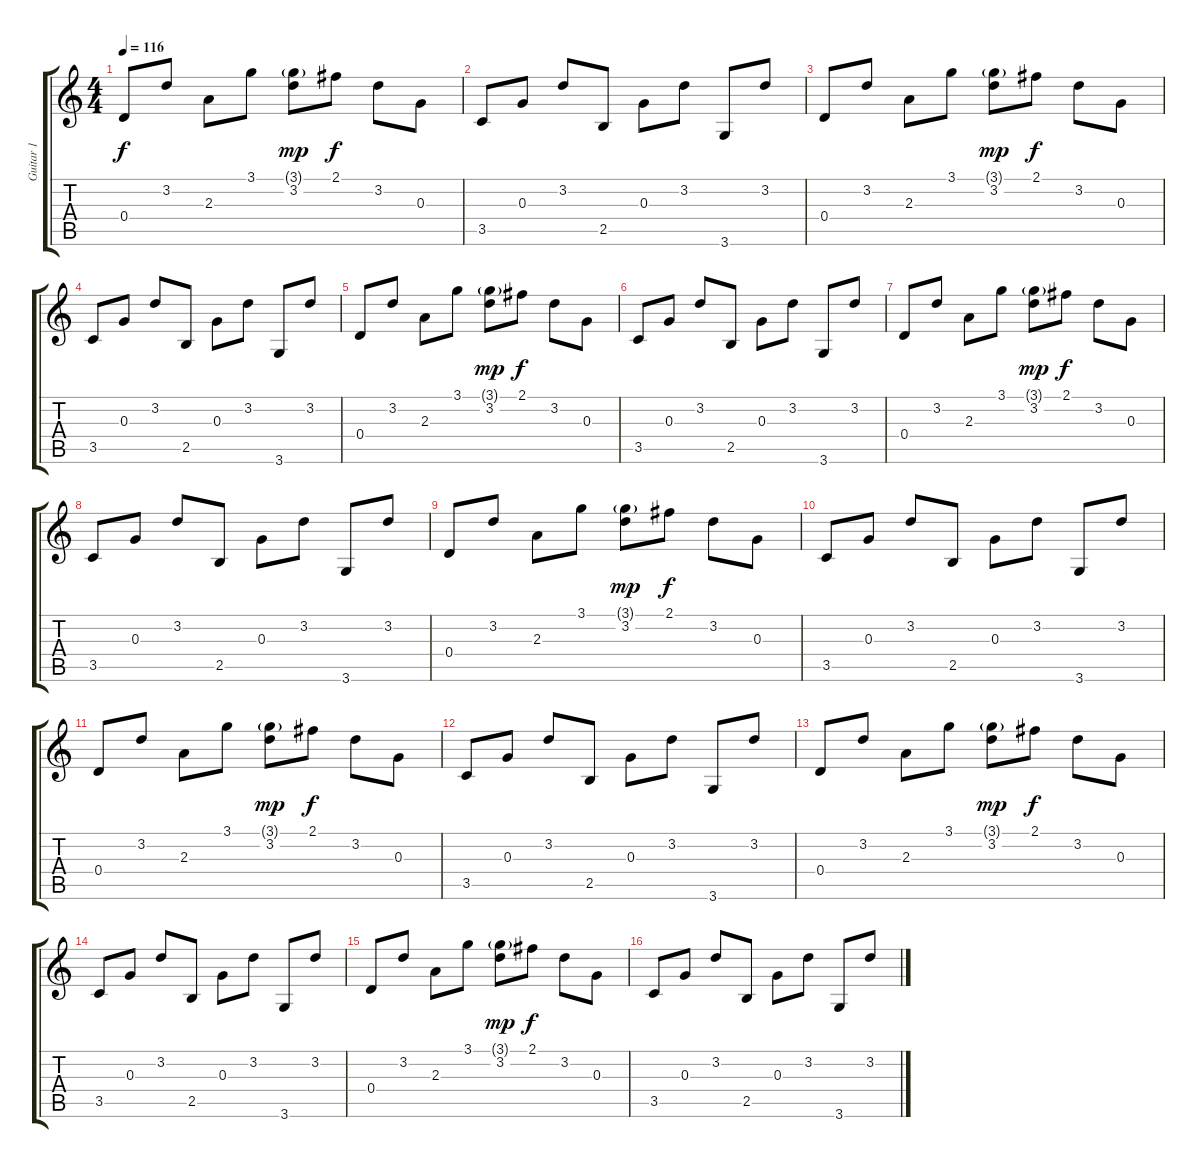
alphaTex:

\track ("Guitar 1" "Guitar 1") {instrument acousticguitarsteel}
\staff {score tabs}
\tuning (E4 B3 G3 D3 A2 E2) {hide}
\ts (4 4)
\tempo 116
\clef g2
\ks c
0.4.8{dy f volume 4 instrument acousticguitarsteel} 3.2.8 2.3.8 3.1.8 (3.1{g} 3.2).8{dy mp} 2.1.8{dy f} 3.2.8 0.3.8 |
3.5.8 0.3.8 3.2.8 2.5.8 0.3.8 3.2.8 3.6.8 3.2.8 |
0.4.8{volume 6} 3.2.8 2.3.8 3.1.8 (3.1{g} 3.2).8{dy mp} 2.1.8{dy f} 3.2.8 0.3.8 |
3.5.8 0.3.8 3.2.8 2.5.8 0.3.8 3.2.8 3.6.8 3.2.8 |
0.4.8{volume 7} 3.2.8 2.3.8 3.1.8 (3.1{g} 3.2).8{dy mp} 2.1.8{dy f} 3.2.8 0.3.8 |
3.5.8 0.3.8 3.2.8 2.5.8 0.3.8 3.2.8 3.6.8 3.2.8 |
0.4.8{volume 11} 3.2.8 2.3.8 3.1.8 (3.1{g} 3.2).8{dy mp} 2.1.8{dy f} 3.2.8 0.3.8 |
3.5.8 0.3.8 3.2.8 2.5.8 0.3.8 3.2.8 3.6.8 3.2.8 |
0.4.8{volume 13} 3.2.8 2.3.8 3.1.8 (3.1{g} 3.2).8{dy mp} 2.1.8{dy f} 3.2.8 0.3.8 |
3.5.8 0.3.8 3.2.8 2.5.8 0.3.8 3.2.8 3.6.8 3.2.8 |
0.4.8{volume 13} 3.2.8 2.3.8 3.1.8 (3.1{g} 3.2).8{dy mp} 2.1.8{dy f} 3.2.8 0.3.8 |
3.5.8 0.3.8 3.2.8 2.5.8 0.3.8 3.2.8 3.6.8 3.2.8 |
0.4.8{volume 13} 3.2.8 2.3.8 3.1.8 (3.1{g} 3.2).8{dy mp} 2.1.8{dy f} 3.2.8 0.3.8 |
3.5.8 0.3.8 3.2.8 2.5.8 0.3.8 3.2.8 3.6.8 3.2.8 |
0.4.8{volume 13} 3.2.8 2.3.8 3.1.8 (3.1{g} 3.2).8{dy mp} 2.1.8{dy f} 3.2.8 0.3.8 |
3.5.8 0.3.8 3.2.8 2.5.8 0.3.8 3.2.8 3.6.8 3.2.8
